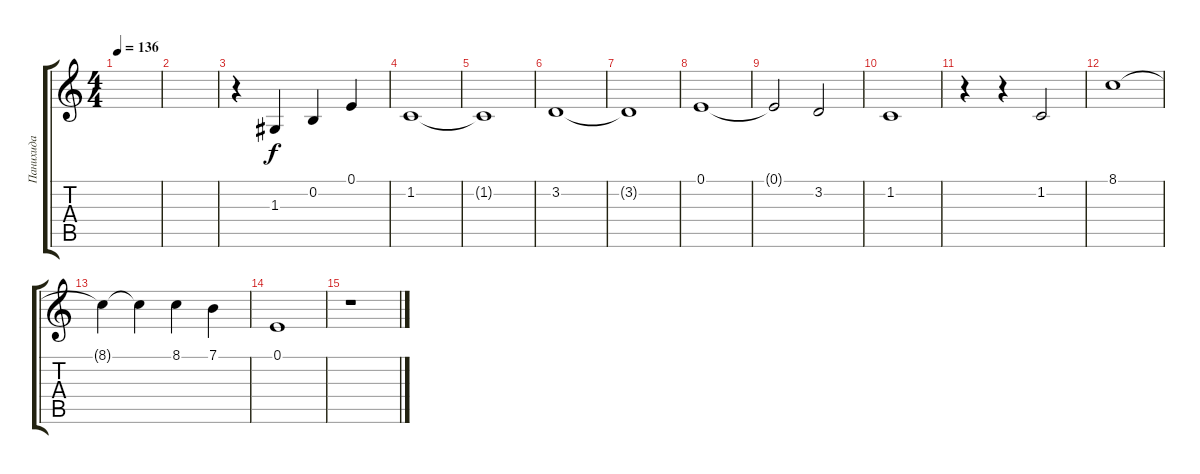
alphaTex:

\track ("Панихида" "Панихида") {instrument fx1rain}
\staff {score tabs}
\tuning (E4 B3 G3 D3 A2 E2) {hide}
\ts (4 4)
\tempo 136
\clef g2
\ks c
|
|
r.4 1.3.4 0.2.4 0.1.4 |
1.2.1 |
1.2{t}.1 |
3.2.1 |
3.2{t}.1 |
0.1.1 |
0.1{t}.2 3.2.2 |
1.2.1 |
r.4 r.4 1.2.2 |
8.1.1 |
8.1{t}.4 8.1{t}.4 8.1.4 7.1.4 |
0.1.1 |
r.1
